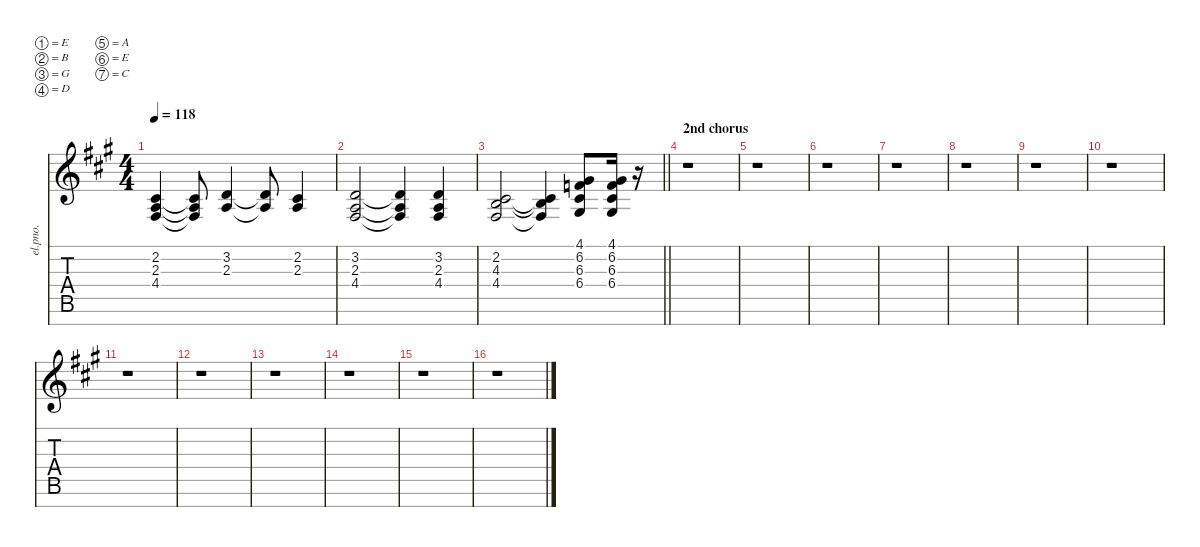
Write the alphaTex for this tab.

\defaultSystemsLayout 4
\hideDynamics
\bracketExtendMode nobrackets
\otherSystemsTrackNameOrientation horizontal
\track ("rhodes" "el.pno.") {instrument electricpiano1}
\staff {score tabs}
\tuning (E4 B3 G3 D3 A2 E2 C-1)
\ts (4 4)
\tempo 118
\clef g2
\ks f#minor
(2.2{acc #} 2.3{acc forcenatural} 4.4{acc #}).4{dy f} (2.2{t acc #} 2.3{t acc forcenatural} 4.4{t acc #}).8 (3.2{acc forcenatural} 2.3{acc forcenatural}).4{dy mf} (3.2{t acc forcenatural} 2.3{t acc forcenatural}).8{dy f} (2.2{acc #} 2.3{acc forcenatural}).4{dy mf} |
(3.2{acc forcenatural} 2.3{acc forcenatural} 4.4{acc #}).2{dy ff} (3.2{t acc forcenatural} 2.3{t acc forcenatural} 4.4{t acc #}).4{dy f} (3.2{acc forcenatural} 2.3{acc forcenatural} 4.4{acc #}).4{dy ff} |
\barLineRight lightlight
(2.2{acc #} 4.3{acc forcenatural} 4.4{acc #}).2{dy f} (2.2{t acc #} 4.3{t acc forcenatural} 4.4{t acc #}).4 (4.1{acc #} 6.2{acc forcenatural} 6.3{acc #} 6.4{acc #}).8 (4.1{acc #} 6.2{acc forcenatural} 6.3{acc #} 6.4{acc #}).16{dy mp} r.16 |
\section ("" "2nd chorus")
r.1 |
r.1 |
r.1 |
r.1 |
r.1 |
r.1 |
r.1 |
r.1 |
r.1 |
r.1 |
r.1 |
r.1 |
r.1
